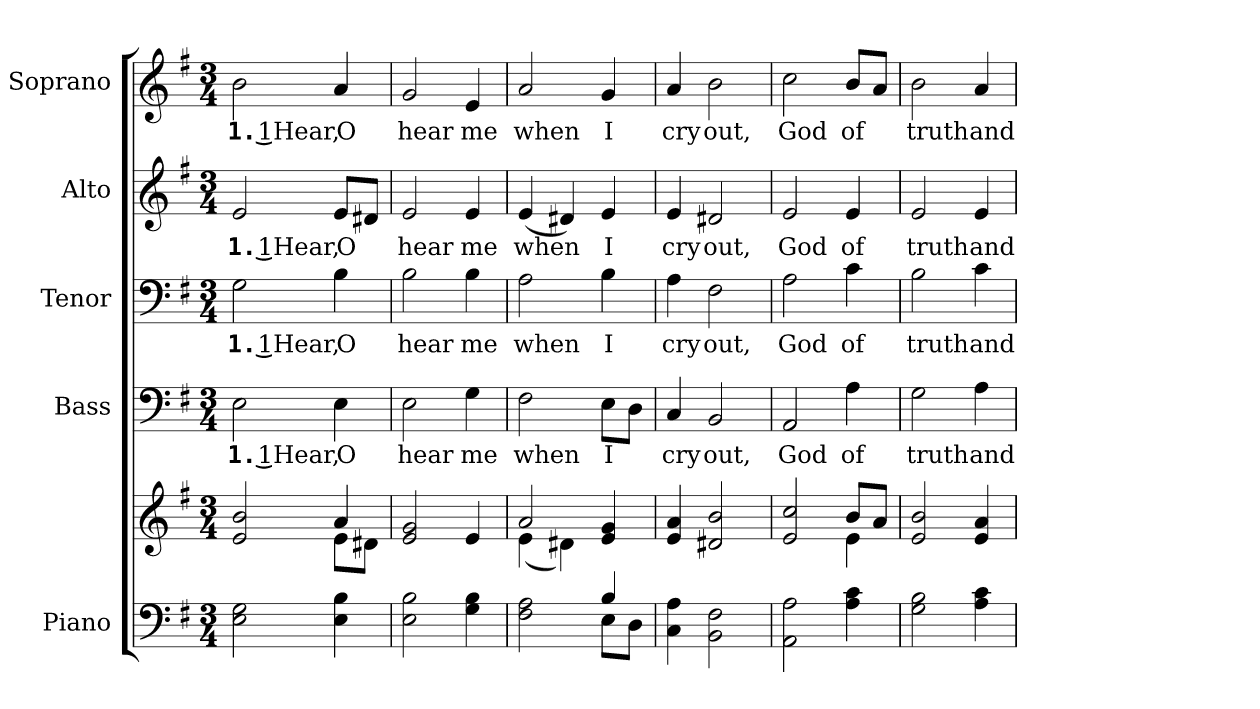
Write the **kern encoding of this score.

**kern	**kern	**kern	**text	**kern	**text	**kern	**text	**kern	**text
*part5	*part5	*part4	*part4	*part3	*part3	*part2	*part2	*part1	*part1
*staff6	*staff5	*staff4	*staff4	*staff3	*staff3	*staff2	*staff2	*staff1	*staff1
*I"Piano	*	*I"Bass	*	*I"Tenor	*	*I"Alto	*	*I"Soprano	*
*I'Pno.	*	*I'B.	*	*I'T.	*	*I'A.	*	*I'S.	*
!!LO:PB:g=z
*clefF4	*clefG2	*clefF4	*	*clefF4	*	*clefG2	*	*clefG2	*
*k[f#]	*k[f#]	*k[f#]	*	*k[f#]	*	*k[f#]	*	*k[f#]	*
*G:	*G:	*G:	*	*G:	*	*G:	*	*G:	*
*M3/4	*M3/4	*M3/4	*	*M3/4	*	*M3/4	*	*M3/4	*
*MM138	*MM138	*MM138	*	*MM138	*	*MM138	*	*MM138	*
=1	=1	=1	=1	=1	=1	=1	=1	=1	=1
*	*^	*	*	*	*	*	*	*	*
!	!	!	!	!LO:LY:b:color=#000000	!	!	!	!	!	!
!	!	!	!	!	!	!LO:LY:b:color=#000000	!	!	!	!
!	!	!	!	!	!	!	!	!LO:LY:b:color=#000000	!	!
!	!	!	!	!	!	!	!	!	!	!LO:LY:b:color=#000000
2Ei\ 2Gi	2ei/ 2bi	2ryy	2Ei\	1. 1Hear,	2Gi\	1. 1Hear,	2ei/	1. 1Hear,	2bi\	1. 1Hear,
!	!	!	!	!LO:LY:b:color=#000000	!	!	!	!	!	!
!	!	!	!	!	!	!LO:LY:b:color=#000000	!	!	!	!
!	!	!	!	!	!	!	!	!LO:LY:b:color=#000000	!	!
!	!	!	!	!	!	!	!	!	!	!LO:LY:b:color=#000000
4Ei\ 4Bi	4ai/	8ei\L	4Ei\	O	4Bi\	O	8ei/L	O	4ai/	O
.	.	8d#Xi\J	.	.	.	.	8d#Xi/J	.	.	.
*	*v	*v	*	*	*	*	*	*	*	*
=2	=2	=2	=2	=2	=2	=2	=2	=2	=2
*	*^	*	*	*	*	*	*	*	*
!	!	!	!	!LO:LY:b:color=#000000	!	!	!	!	!	!
*	*v	*v	*	*	*	*	*	*	*	*
*	*^	*	*	*	*	*	*	*	*
!	!	!	!	!	!	!LO:LY:b:color=#000000	!	!	!	!
*	*v	*v	*	*	*	*	*	*	*	*
*	*^	*	*	*	*	*	*	*	*
!	!	!	!	!	!	!	!	!LO:LY:b:color=#000000	!	!
*	*v	*v	*	*	*	*	*	*	*	*
*	*^	*	*	*	*	*	*	*	*
!	!	!	!	!	!	!	!	!	!	!LO:LY:b:color=#000000
*	*v	*v	*	*	*	*	*	*	*	*
2Ei\ 2Bi	2ei/ 2gi	2Ei\	hear	2Bi\	hear	2ei/	hear	2gi/	hear
!	!	!	!LO:LY:b:color=#000000	!	!	!	!	!	!
!	!	!	!	!	!LO:LY:b:color=#000000	!	!	!	!
!	!	!	!	!	!	!	!LO:LY:b:color=#000000	!	!
!	!	!	!	!	!	!	!	!	!LO:LY:b:color=#000000
4Gi\ 4Bi	4ei/	4Gi\	me	4Bi\	me	4ei/	me	4ei/	me
=3	=3	=3	=3	=3	=3	=3	=3	=3	=3
*^	*^	*	*	*	*	*	*	*	*
!	!	!	!	!	!LO:LY:b:color=#000000	!	!	!	!	!	!
!	!	!	!	!	!	!	!LO:LY:b:color=#000000	!	!	!	!
!	!	!	!	!	!	!	!	!	!LO:LY:b:color=#000000	!	!
!	!	!	!	!	!	!	!	!	!	!	!LO:LY:b:color=#000000
2F#i\ 2Ai	2ryy	2ai/	(4ei\	2F#i\	when	2Ai\	when	(4ei/	when	2ai/	when
.	.	.	4d#Xi\)	.	.	.	.	4d#Xi/)	.	.	.
!	!	!	!	!	!LO:LY:b:color=#000000	!	!	!	!	!	!
!	!	!	!	!	!	!	!LO:LY:b:color=#000000	!	!	!	!
!	!	!	!	!	!	!	!	!	!LO:LY:b:color=#000000	!	!
!	!	!	!	!	!	!	!	!	!	!	!LO:LY:b:color=#000000
4Bi/	8Ei\L	4ei/ 4gi	4ryy	8Ei\L	I	4Bi\	I	4ei/	I	4gi/	I
.	8Di\J	.	.	8Di\J	.	.	.	.	.	.	.
*v	*v	*	*	*	*	*	*	*	*	*	*
*	*v	*v	*	*	*	*	*	*	*	*
=4	=4	=4	=4	=4	=4	=4	=4	=4	=4
*^	*	*	*	*	*	*	*	*	*
!	!	!	!	!LO:LY:b:color=#000000	!	!	!	!	!	!
*v	*v	*	*	*	*	*	*	*	*	*
*^	*	*	*	*	*	*	*	*	*
!	!	!	!	!	!	!LO:LY:b:color=#000000	!	!	!	!
*v	*v	*	*	*	*	*	*	*	*	*
*^	*	*	*	*	*	*	*	*	*
!	!	!	!	!	!	!	!	!LO:LY:b:color=#000000	!	!
*v	*v	*	*	*	*	*	*	*	*	*
*^	*	*	*	*	*	*	*	*	*
!	!	!	!	!	!	!	!	!	!	!LO:LY:b:color=#000000
*v	*v	*	*	*	*	*	*	*	*	*
4Ci\ 4Ai	4ei/ 4ai	4Ci/	cry	4Ai\	cry	4ei/	cry	4ai/	cry
!	!	!	!LO:LY:b:color=#000000	!	!	!	!	!	!
!	!	!	!	!	!LO:LY:b:color=#000000	!	!	!	!
!	!	!	!	!	!	!	!LO:LY:b:color=#000000	!	!
!	!	!	!	!	!	!	!	!	!LO:LY:b:color=#000000
2BBi\ 2F#i	2d#Xi/ 2bi	2BBi/	out,	2F#i\	out,	2d#Xi/	out,	2bi\	out,
=5	=5	=5	=5	=5	=5	=5	=5	=5	=5
*	*^	*	*	*	*	*	*	*	*
!	!	!	!	!LO:LY:b:color=#000000	!	!	!	!	!	!
!	!	!	!	!	!	!LO:LY:b:color=#000000	!	!	!	!
!	!	!	!	!	!	!	!	!LO:LY:b:color=#000000	!	!
!	!	!	!	!	!	!	!	!	!	!LO:LY:b:color=#000000
2AAi\ 2Ai	2ei/ 2cci	2ryy	2AAi/	God	2Ai\	God	2ei/	God	2cci\	God
!	!	!	!	!LO:LY:b:color=#000000	!	!	!	!	!	!
!	!	!	!	!	!	!LO:LY:b:color=#000000	!	!	!	!
!	!	!	!	!	!	!	!	!LO:LY:b:color=#000000	!	!
!	!	!	!	!	!	!	!	!	!	!LO:LY:b:color=#000000
4Ai\ 4ci	8bi/L	4ei\	4Ai\	of	4ci\	of	4ei/	of	8bi/L	of
.	8ai/J	.	.	.	.	.	.	.	8ai/J	.
*	*v	*v	*	*	*	*	*	*	*	*
=6	=6	=6	=6	=6	=6	=6	=6	=6	=6
!	!	!	!LO:LY:b:color=#000000	!	!	!	!	!	!
!	!	!	!	!	!LO:LY:b:color=#000000	!	!	!	!
!	!	!	!	!	!	!	!LO:LY:b:color=#000000	!	!
!	!	!	!	!	!	!	!	!	!LO:LY:b:color=#000000
2Gi\ 2Bi	2ei/ 2bi	2Gi\	truth	2Bi\	truth	2ei/	truth	2bi\	truth
!	!	!	!LO:LY:b:color=#000000	!	!	!	!	!	!
!	!	!	!	!	!LO:LY:b:color=#000000	!	!	!	!
!	!	!	!	!	!	!	!LO:LY:b:color=#000000	!	!
!	!	!	!	!	!	!	!	!	!LO:LY:b:color=#000000
4Ai\ 4ci	4ei/ 4ai	4Ai\	and	4ci\	and	4ei/	and	4ai/	and
=	=	=	=	=	=	=	=	=	=
*-	*-	*-	*-	*-	*-	*-	*-	*-	*-
